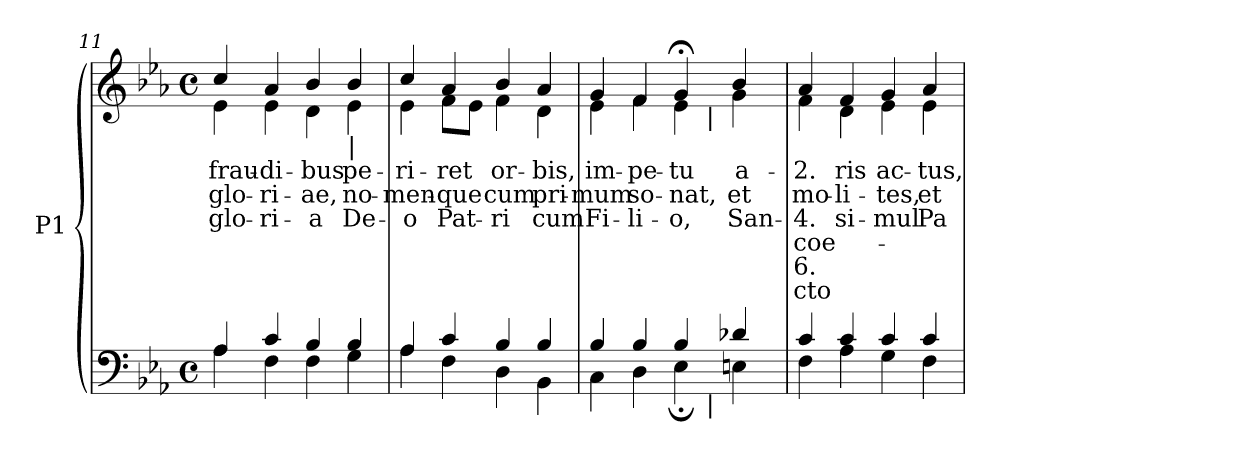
**kern	**kern	**text	**text	**text	**text	**text	**text
*part1	*part1	*part1	*part1	*part1	*part1	*part1	*part1
*staff2	*staff1	*staff1	*staff1	*staff1	*staff1	*staff1	*staff1
*I"P1	*	*	*	*	*	*	*
*clefF4	*clefG2	*	*	*	*	*	*
*k[b-e-a-]	*k[b-e-a-]	*	*	*	*	*	*
*E-:	*E-:	*	*	*	*	*	*
*M4/4	*M4/4	*	*	*	*	*	*
*met(c)	*met(c)	*	*	*	*	*	*
=11	=11	=11	=11	=11	=11	=11	=11
*^	*	*	*	*	*	*	*
!	!	!	!LO:LY:b:color=#000000	!LO:LY:b:color=#000000	!LO:LY:b:color=#000000	!	!	!
*	*	*^	*	*	*	*	*	*
4A-i/	4A-i\	4cci/	4e-i\	frau-	glo-	glo-	.	.	.
!	!	!	!	!LO:LY:b:color=#000000	!LO:LY:b:color=#000000	!LO:LY:b:color=#000000	!	!	!
4ci/	4Fi\	4a-i/	4e-i\	-di-	-ri-	-ri-	.	.	.
!	!	!	!	!LO:LY:b:color=#000000	!LO:LY:b:color=#000000	!LO:LY:b:color=#000000	!	!	!
4B-i/	4Fi\	4b-i/	4di\	-bus	-ae,	-a	.	.	.
!	!	!LO:TX:b:t=|	!	!	!	!	!	!	!
!	!	!	!	!LO:LY:b:color=#000000	!LO:LY:b:color=#000000	!LO:LY:b:color=#000000	!	!	!
4B-i/	4Gi\	4b-i/	4e-i\	pe-	no-	De-	.	.	.
=12	=12	=12	=12	=12	=12	=12	=12	=12	=12
!	!	!	!	!LO:LY:b:color=#000000	!LO:LY:b:color=#000000	!LO:LY:b:color=#000000	!	!	!
4A-i/	4A-i\	4cci/	4e-i\	-ri-	-men-	-o	.	.	.
!	!	!	!	!LO:LY:b:color=#000000	!LO:LY:b:color=#000000	!LO:LY:b:color=#000000	!	!	!
4ci/	4Fi\	4a-i/	8fi\L	-ret	-que	Pat-	.	.	.
.	.	.	8e-i\J	.	.	.	.	.	.
!	!	!	!	!LO:LY:b:color=#000000	!LO:LY:b:color=#000000	!LO:LY:b:color=#000000	!	!	!
4B-i/	4Di\	4b-i/	4fi\	or-	cum	-ri	.	.	.
!	!	!	!	!LO:LY:b:color=#000000	!LO:LY:b:color=#000000	!LO:LY:b:color=#000000	!	!	!
4B-i/	4BB-i\	4a-i/	4di\	-bis,	pri-	cum	.	.	.
*	*	*v	*v	*	*	*	*	*	*
=13	=13	=13	=13	=13	=13	=13	=13	=13
*	*	*^	*	*	*	*	*	*
!	!	!	!	!LO:LY:b:color=#000000	!LO:LY:b:color=#000000	!LO:LY:b:color=#000000	!	!	!
*	*^	*	*^	*	*	*	*	*	*
4B-i/	4Ci\	2ryy	4gi/	4e-i\	2ryy	im-	-mum	Fi-	.	.	.
!	!	!	!	!	!	!LO:LY:b:color=#000000	!LO:LY:b:color=#000000	!LO:LY:b:color=#000000	!	!	!
4B-i/	4Di\	.	4fi/	4fi\	.	-pe-	so-	-li-	.	.	.
!	!	!	!	!	!	!LO:LY:b:color=#000000	!LO:LY:b:color=#000000	!LO:LY:b:color=#000000	!	!	!
4B-i/	4E-;i\	8ryy	4g;i/	4e-i\	8ryy	-tu	-nat,	-o,	.	.	.
.	.	128ryy	.	.	128ryy	.	.	.	.	.	.
!	!	!	!	!	!LO:TX:b:t=|	!	!	!	!	!	!
!	!	!LO:TX:b:t=|	!	!	!	!	!	!	!	!	!
.	.	4ryy	.	.	4ryy	.	.	.	.	.	.
!	!	!	!	!	!	!LO:LY:b:color=#000000	!LO:LY:b:color=#000000	!LO:LY:b:color=#000000	!	!	!
4d-Xi/	4Eni\	.	4b-i/	4gi\	.	a-	et	San-	.	.	.
.	.	16...ryy	.	.	16...ryy	.	.	.	.	.	.
*	*v	*v	*	*	*	*	*	*	*	*	*
*	*	*v	*v	*v	*	*	*	*	*	*
!!LO:LB:g=z
=14	=14	=14	=14	=14	=14	=14	=14	=14
*	*^	*^	*	*	*	*	*	*
*	*	*	*	*^	*	*	*	*	*	*
!	!	!	!	!	!	!LO:LY:b:color=#000000	!LO:LY:b:color=#000000	!LO:LY:b:color=#000000	!LO:LY:b:color=#000000	!LO:LY:b:color=#000000	!LO:LY:b:color=#000000
*	*v	*v	*	*	*	*	*	*	*	*	*
*	*	*	*v	*v	*	*	*	*	*	*
4ci/	4Fi\	4a-i/	4fi\	2.	- mo-	4.	coe-	6.	- cto
!	!	!	!	!LO:LY:b:color=#000000	!LO:LY:b:color=#000000	!LO:LY:b:color=#000000	!	!	!
4ci/	4A-i\	4fi/	4di\	-ris	-li-	si-	.	.	.
!	!	!	!	!LO:LY:b:color=#000000	!LO:LY:b:color=#000000	!LO:LY:b:color=#000000	!	!	!
4ci/	4Gi\	4gi/	4e-i\	ac-	-tes,	-mul	.	.	.
!	!	!	!	!LO:LY:b:color=#000000	!LO:LY:b:color=#000000	!LO:LY:b:color=#000000	!	!	!
4ci/	4Fi\	4a-i/	4e-i\	-tus,	et	Pa-	.	.	.
*v	*v	*	*	*	*	*	*	*	*
*	*v	*v	*	*	*	*	*	*
=	=	=	=	=	=	=	=
*-	*-	*-	*-	*-	*-	*-	*-
